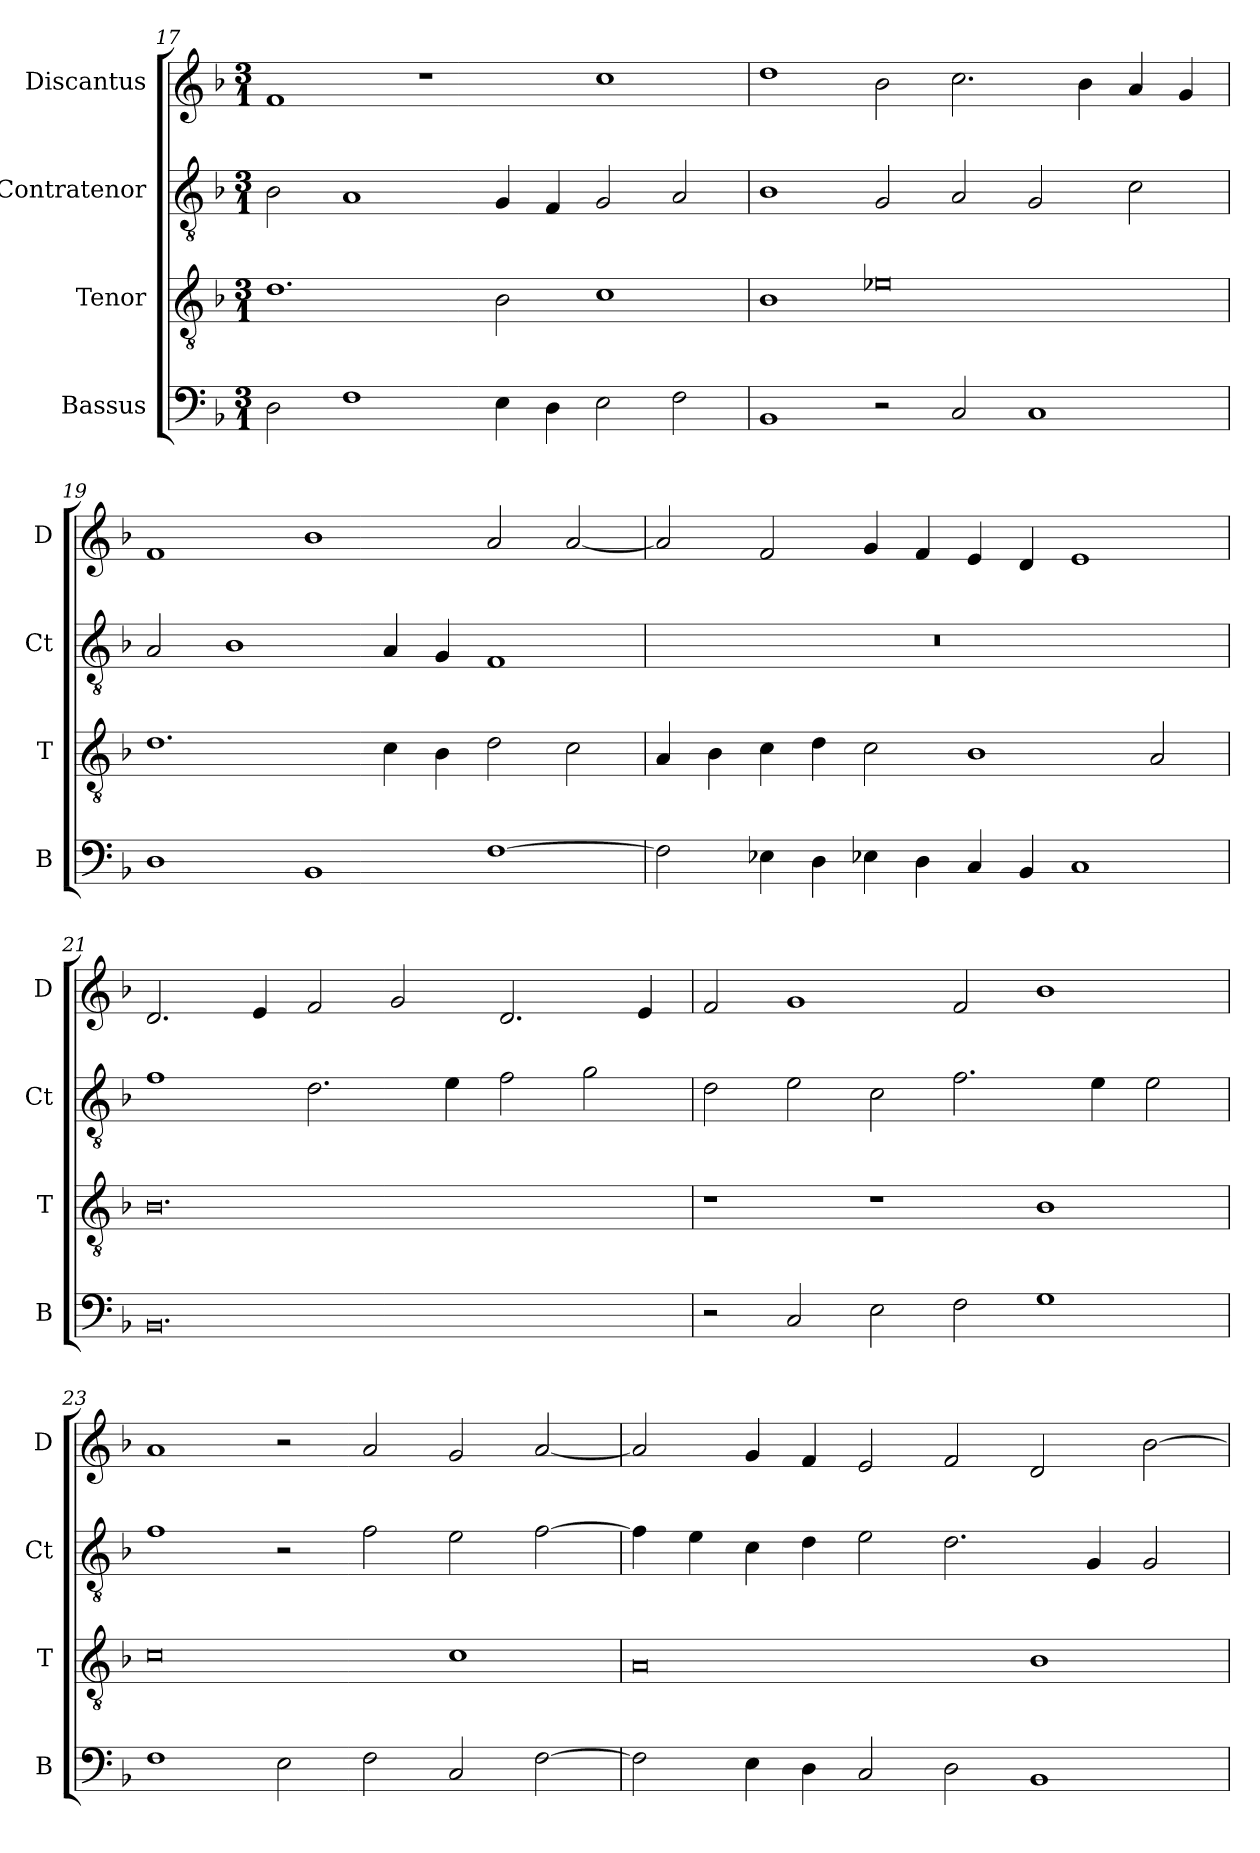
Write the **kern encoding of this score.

**kern	**kern	**kern	**kern
*part4	*part3	*part2	*part1
*staff4	*staff3	*staff2	*staff1
*I"Bassus	*I"Tenor	*I"Contratenor	*I"Discantus
*I'B	*I'T	*I'Ct	*I'D
*clefF4	*clefGv2	*clefGv2	*clefG2
*k[b-]	*k[b-]	*k[b-]	*k[b-]
*M3/1	*M3/1	*M3/1	*M3/1
=17	=17	=17	=17
2D\	1.d	2B-\	1f
1F	.	1A	.
.	.	.	1r
4E\	2B-\	4G/	.
4D\	.	4F/	.
2E\	1c	2G/	1cc
2F\	.	2A/	.
=18	=18	=18	=18
1BB-	1B-	1B-	1dd
2r	0e-X	2G/	2b-\
2C/	.	2A/	2.cc\
1C	.	2G/	.
.	.	.	4b-\
.	.	2c\	4a/
.	.	.	4g/
=19	=19	=19	=19
1D	1.d	2A/	1f
.	.	1B-	.
1BB-	.	.	1b-
.	4c\	4A/	.
.	4B-\	4G/	.
[1F	2d\	1F	2a/
.	2c\	.	[2a/
=20	=20	=20	=20
2F\]	4A/	0.r	2a/]
.	4B-\	.	.
4E-X\	4c\	.	2f/
4D\	4d\	.	.
4E-X\	2c\	.	4g/
4D\	.	.	4f/
4C/	1B-	.	4e/
4BB-/	.	.	4d/
1C	.	.	1e
.	2A/	.	.
=21	=21	=21	=21
0.BB-	0.B-	1f	2.d/
.	.	.	4e/
.	.	2.d\	2f/
.	.	.	2g/
.	.	4e\	.
.	.	2f\	2.d/
.	.	2g\	.
.	.	.	4e/
=22	=22	=22	=22
2r	1r	2d\	2f/
2C/	.	2e\	1g
2E\	1r	2c\	.
2F\	.	2.f\	2f/
1G	1B-	.	1b-
.	.	4e\	.
.	.	2e\	.
=23	=23	=23	=23
1F	0c	1f	1a
2E\	.	2r	2r
2F\	.	2f\	2a/
2C/	1c	2e\	2g/
[2F\	.	[2f\	[2a/
=24	=24	=24	=24
2F\]	0A	4f\]	2a/]
.	.	4e\	.
4E\	.	4c\	4g/
4D\	.	4d\	4f/
2C/	.	2e\	2e/
2D\	.	2.d\	2f/
1BB-	1B-	.	2d/
.	.	4G/	.
.	.	2G/	[2b-\
=	=	=	=
*-	*-	*-	*-
